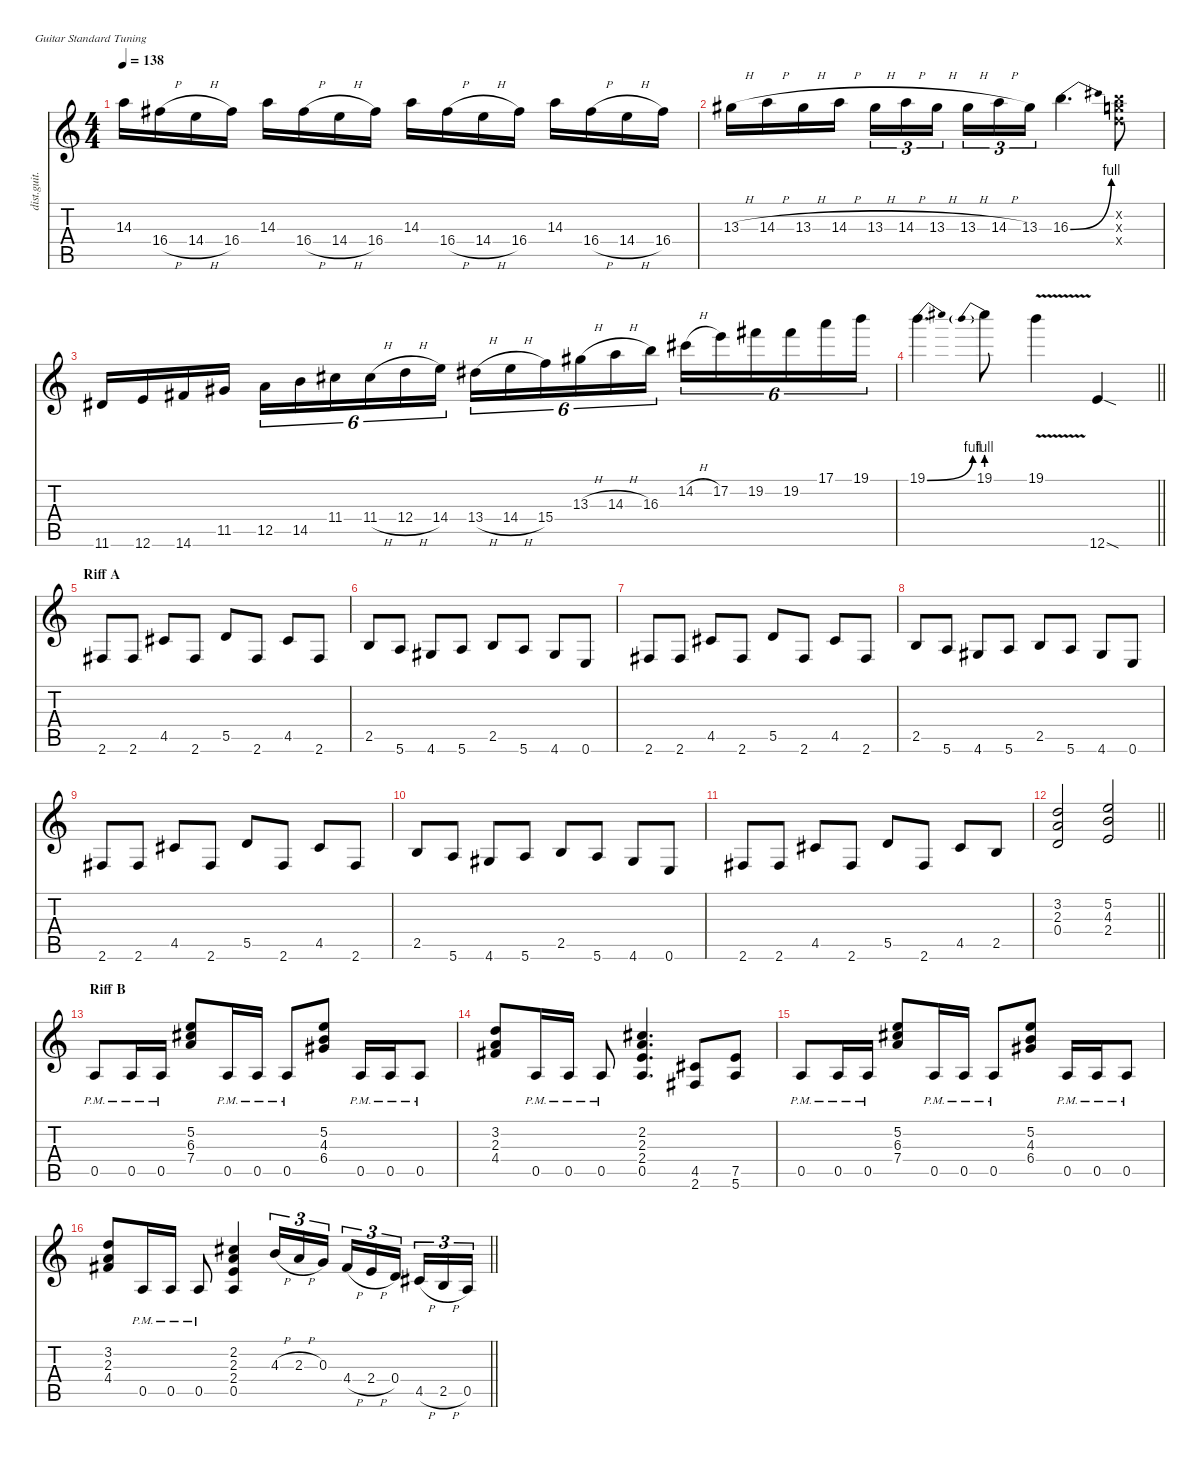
\defaultSystemsLayout 4
\hideDynamics
\bracketExtendMode nobrackets
\otherSystemsTrackNameOrientation horizontal
\track ("Randy Rhoads" "dist.guit.") {instrument distortionguitar}
\staff {score tabs}
\tuning (E4 B3 G3 D3 A2 E2)
\ts (4 4)
\tempo 138
\clef g2
\ks c
14.3.16{dy f beam Down} 16.4{h acc #}.16{beam Down} 14.4{h}.16{beam Down} 16.4{acc #}.16{beam Down} 14.3.16{beam Down} 16.4{h acc #}.16{beam Down} 14.4{h}.16{beam Down} 16.4{acc #}.16{beam Down} 14.3.16{beam Down} 16.4{h acc #}.16{beam Down} 14.4{h}.16{beam Down} 16.4{acc #}.16{beam Down} 14.3.16{beam Down} 16.4{h acc #}.16{beam Down} 14.4{h}.16{beam Down} 16.4{acc #}.16{beam Down} |
13.3{h acc #}.16{beam Down} 14.3{h}.16{beam Down} 13.3{h acc #}.16{beam Down} 14.3{h}.16{beam Down} 13.3{h acc #}.16{tu (3 2) beam Down} 14.3{h}.16{tu (3 2) beam Down} 13.3{h acc #}.16{tu (3 2) beam Down} 13.3{h acc #}.16{tu (3 2) beam Down} 14.3{h}.16{tu (3 2) beam Down} 13.3{acc #}.16{tu (3 2) beam Down} 16.3{be (bend 0 0 30 4)}.4{d beam Down} (12.2{x} 12.3{x} 12.4{x}).8{beam Down} |
11.6{acc #}.16{beam Up} 12.6.16{beam Up} 14.6{acc #}.16{beam Up} 11.5{acc #}.16{beam Up} 12.5.16{tu (6 4) beam Down} 14.5.16{tu (6 4) beam Down} 11.4{acc #}.16{tu (6 4) beam Down} 11.4{h acc #}.16{tu (6 4) beam Down} 12.4{h}.16{tu (6 4) beam Down} 14.4.16{tu (6 4) beam Down} 13.4{h acc #}.16{tu (6 4) beam Down} 14.4{h}.16{tu (6 4) beam Down} 15.4.16{tu (6 4) beam Down} 13.3{h acc #}.16{tu (6 4) beam Down} 14.3{h}.16{tu (6 4) beam Down} 16.3.16{tu (6 4) beam Down} 14.2{h acc #}.16{tu (6 4) beam Down} 17.2.16{tu (6 4) beam Down} 19.2{acc #}.16{tu (6 4) beam Down} 19.2{acc #}.16{tu (6 4) beam Down} 17.1.16{tu (6 4) beam Down} 19.1.16{tu (6 4) beam Down} |
\barLineRight lightlight
19.1{be (bend 0 0 30 4)}.4{d beam Down} 19.1{be (prebend 0 4 60 4)}.8{beam Down} 19.1{v}.4{beam Down} 12.6{sod}.4{beam Up} |
\section ("" "Riff A")
2.6{acc #}.8{beam Up} 2.6{acc #}.8{beam Up} 4.5{acc #}.8{beam Up} 2.6{acc #}.8{beam Up} 5.5.8{beam Up} 2.6{acc #}.8{beam Up} 4.5{acc #}.8{beam Up} 2.6{acc #}.8{beam Up} |
2.5.8{beam Up} 5.6.8{beam Up} 4.6{acc #}.8{beam Up} 5.6.8{beam Up} 2.5.8{beam Up} 5.6.8{beam Up} 4.6{acc #}.8{beam Up} 0.6.8{beam Up} |
2.6{acc #}.8{beam Up} 2.6{acc #}.8{beam Up} 4.5{acc #}.8{beam Up} 2.6{acc #}.8{beam Up} 5.5.8{beam Up} 2.6{acc #}.8{beam Up} 4.5{acc #}.8{beam Up} 2.6{acc #}.8{beam Up} |
2.5.8{beam Up} 5.6.8{beam Up} 4.6{acc #}.8{beam Up} 5.6.8{beam Up} 2.5.8{beam Up} 5.6.8{beam Up} 4.6{acc #}.8{beam Up} 0.6.8{beam Up} |
2.6{acc #}.8{beam Up} 2.6{acc #}.8{beam Up} 4.5{acc #}.8{beam Up} 2.6{acc #}.8{beam Up} 5.5.8{beam Up} 2.6{acc #}.8{beam Up} 4.5{acc #}.8{beam Up} 2.6{acc #}.8{beam Up} |
2.5.8{beam Up} 5.6.8{beam Up} 4.6{acc #}.8{beam Up} 5.6.8{beam Up} 2.5.8{beam Up} 5.6.8{beam Up} 4.6{acc #}.8{beam Up} 0.6.8{beam Up} |
2.6{acc #}.8{beam Up} 2.6{acc #}.8{beam Up} 4.5{acc #}.8{beam Up} 2.6{acc #}.8{beam Up} 5.5.8{beam Up} 2.6{acc #}.8{beam Up} 4.5{acc #}.8{beam Up} 2.5.8{beam Up} |
\barLineRight lightlight
(3.2 2.3 0.4).2{beam Up} (5.2 4.3 2.4).2{beam Up} |
\section ("" "Riff B")
0.5{pm}.8{dy fff beam Up} 0.5{pm}.16{beam Up} 0.5{pm}.16{beam Up} (5.2 6.3{acc #} 7.4).8{dy f beam Up} 0.5{pm}.16{dy fff beam Up} 0.5{pm}.16{beam Up} 0.5{pm}.8{beam Up} (5.2 4.3 6.4{acc #}).8{dy f beam Up} 0.5{pm}.16{dy fff beam Up} 0.5{pm}.16{beam Up} 0.5{pm}.8{beam Up} |
(3.2 2.3 4.4{acc #}).8{dy f beam Up} 0.5{pm}.16{dy fff beam Up} 0.5{pm}.16{beam Up} 0.5{pm}.8{beam Up} (2.2{acc #} 2.3 2.4 0.5).4{d dy f beam Up} (4.5{acc #} 2.6{acc #}).8{beam Up} (7.5 5.6).8{beam Up} |
0.5{pm}.8{dy fff beam Up} 0.5{pm}.16{beam Up} 0.5{pm}.16{beam Up} (5.2 6.3{acc #} 7.4).8{dy f beam Up} 0.5{pm}.16{dy fff beam Up} 0.5{pm}.16{beam Up} 0.5{pm}.8{beam Up} (5.2 4.3 6.4{acc #}).8{dy f beam Up} 0.5{pm}.16{dy fff beam Up} 0.5{pm}.16{beam Up} 0.5{pm}.8{beam Up} |
\barLineRight lightlight
(3.2 2.3 4.4{acc #}).8{dy f beam Up} 0.5{pm}.16{dy fff beam Up} 0.5{pm}.16{beam Up} 0.5{pm}.8{beam Up} (2.2{acc #} 2.3 2.4 0.5).4{dy f beam Up} 4.3{h}.16{tu (3 2) dy fff beam Up} 2.3{h}.16{tu (3 2) beam Up} 0.3.16{tu (3 2) beam Up} 4.4{h acc #}.16{tu (3 2) beam Up} 2.4{h}.16{tu (3 2) beam Up} 0.4.16{tu (3 2) beam Up} 4.5{h acc #}.16{tu (3 2) beam Up} 2.5{h}.16{tu (3 2) beam Up} 0.5.16{tu (3 2) beam Up}
